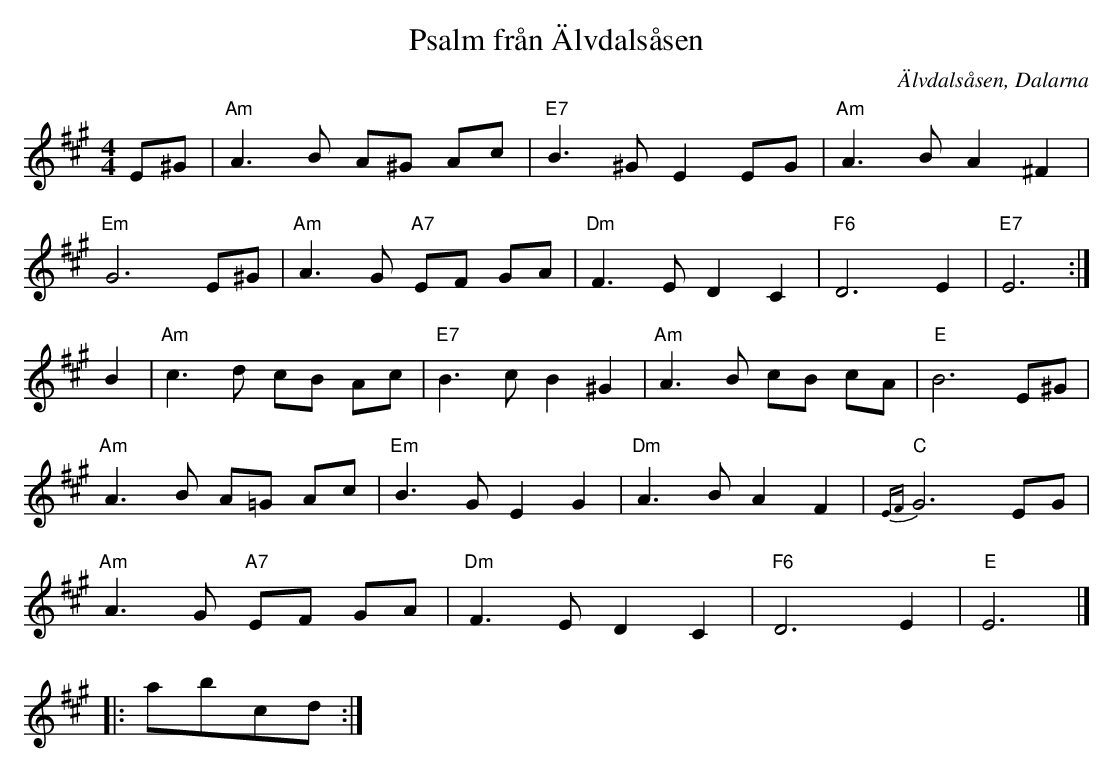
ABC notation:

X:1
T:Psalm från Älvdalsåsen
O:Älvdalsåsen, Dalarna
M:4/4
L:1/8
K:A
E^G | "Am" A3B A^G Ac | "E7" B3 ^G E2EG | "Am" A3BA2^F2 |
"Em" G6E^G | "Am" A3G "A7" EF GA | "Dm" F3ED2C2 | "F6" D6E2 | "E7" E6 :|]
B2 | "Am" c3d cB Ac | "E7" B3cB2^G2 | "Am" A3B cB cA | "E" B6E^G |
"Am" A3B A=G Ac| "Em" B3G E2G2| "Dm" A3BA2 F2| "C" {EF}G6EG|
"Am" A3G "A7" EF GA | "Dm" F3ED2C2 | "F6" D6E2 | "E" E6 |]
|: abcd :|
